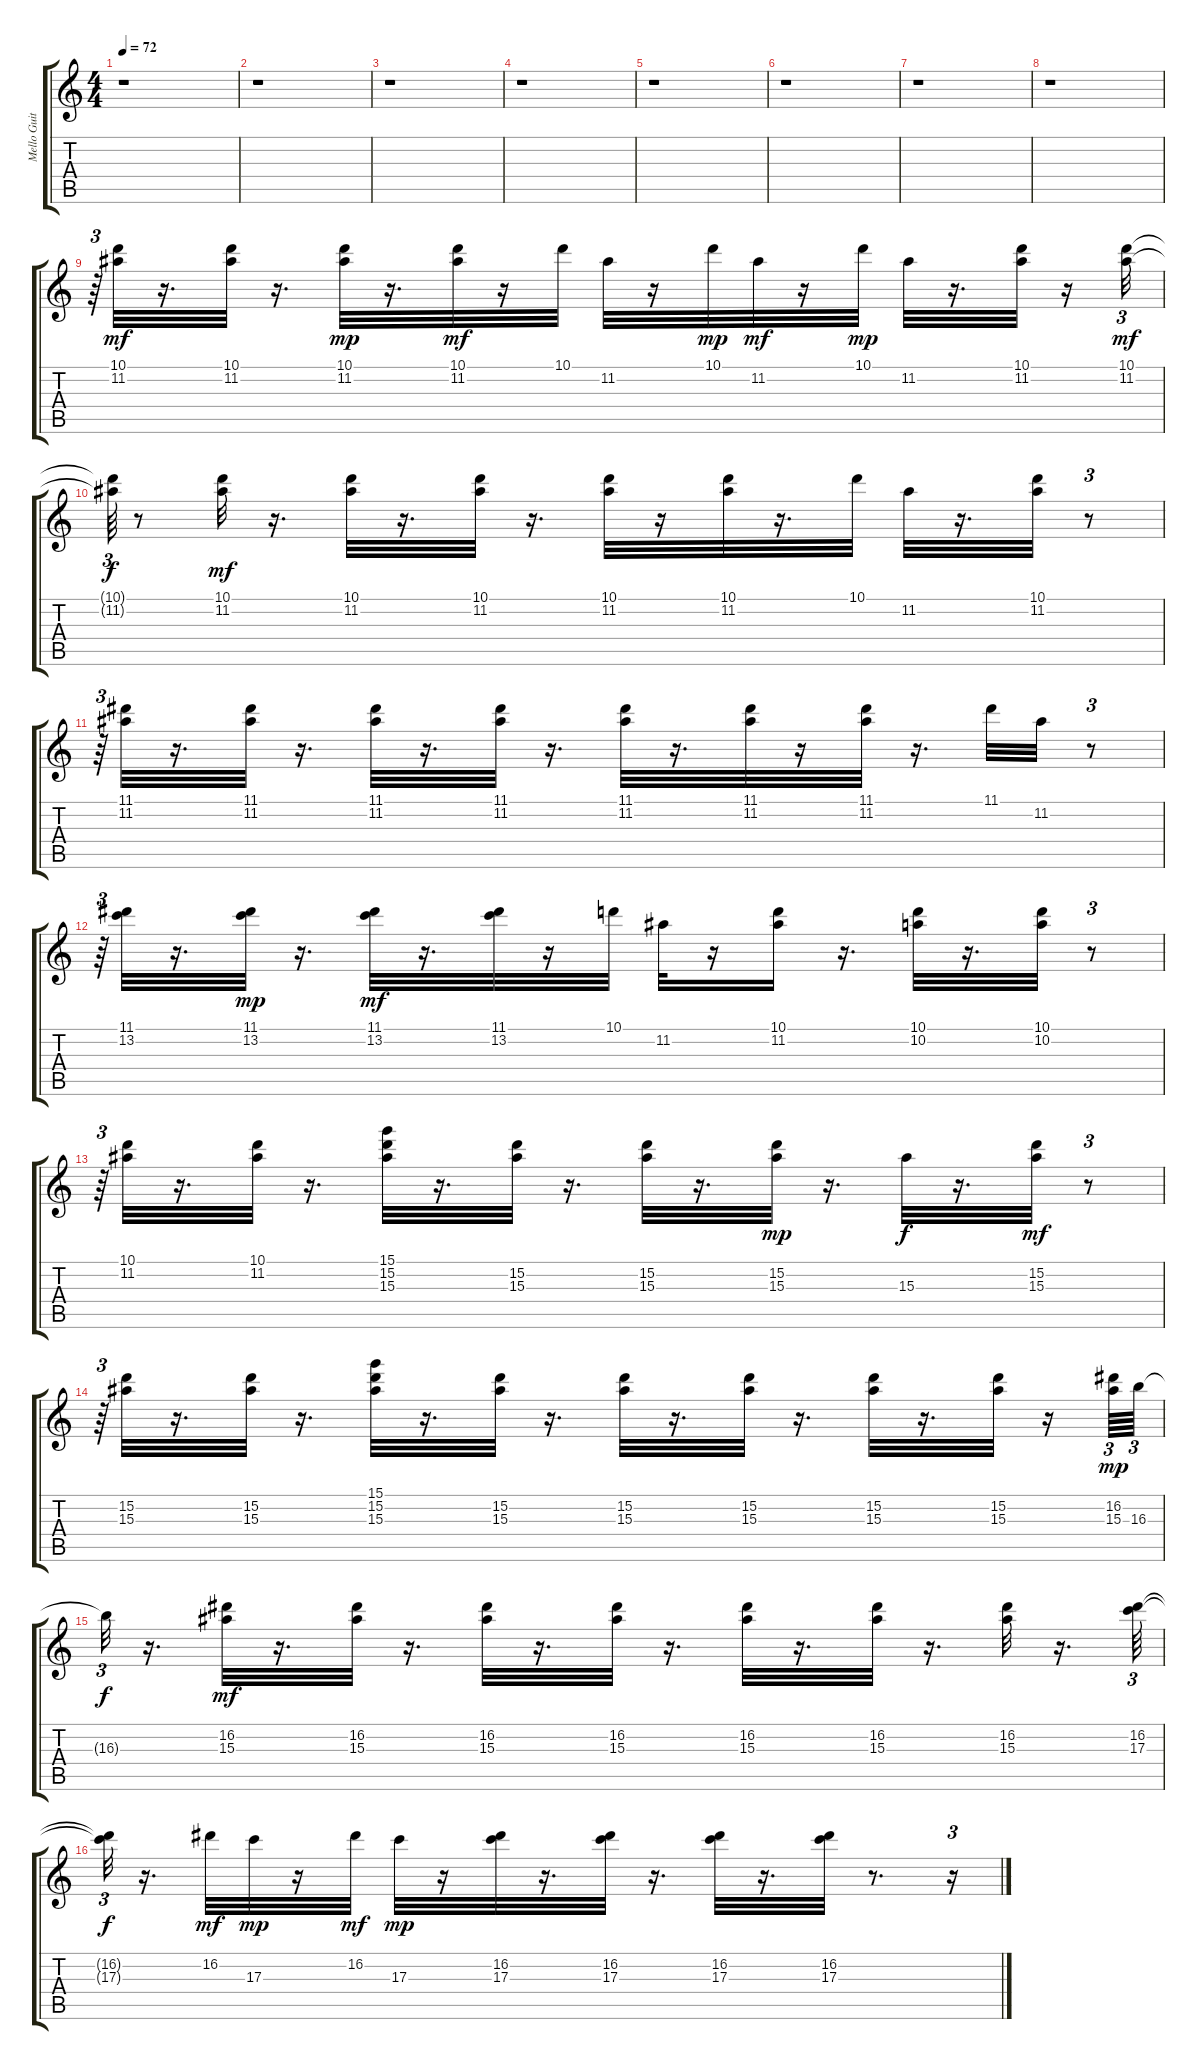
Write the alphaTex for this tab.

\track ("Mello Guitar" "Mello Guit") {instrument electricguitarmuted}
\staff {score tabs}
\tuning (E4 B3 G3 D3 A2 E2) {hide}
\ts (4 4)
\tempo 72
\clef g2
\ks c
r.1{dy mp} |
r.1 |
r.1 |
r.1 |
r.1 |
r.1 |
r.1 |
r.1 |
r.64{tu (3 2)} (10.1 11.2).32{dy mf} r.16{d} (10.1 11.2).32 r.16{d} (10.1 11.2).32{dy mp} r.16{d} (10.1 11.2).32{dy mf} r.16 10.1.32 11.2.32 r.16 10.1.32{dy mp} 11.2.32{dy mf} r.16 10.1.32{dy mp} 11.2.32 r.16{d} (10.1 11.2).32 r.16 (10.1 11.2).32{tu (3 2) dy mf} |
(10.1{t} 11.2{t}).64{tu (3 2) dy f} r.8 (10.1 11.2).32{dy mf} r.16{d} (10.1 11.2).32 r.16{d} (10.1 11.2).32 r.16{d} (10.1 11.2).32 r.16 (10.1 11.2).32 r.16{d} 10.1.32 11.2.32 r.16{d} (10.1 11.2).32 r.8{tu (3 2)} |
r.64{tu (3 2)} (11.1 11.2).32 r.16{d} (11.1 11.2).32 r.16{d} (11.1 11.2).32 r.16{d} (11.1 11.2).32 r.16{d} (11.1 11.2).32 r.16{d} (11.1 11.2).32 r.16 (11.1 11.2).32 r.16{d} 11.1.32 11.2.32 r.8{tu (3 2)} |
r.64{tu (3 2)} (11.1 13.2).32 r.16{d} (11.1 13.2).32{dy mp} r.16{d} (11.1 13.2).32{dy mf} r.16{d} (11.1 13.2).32 r.16 10.1.32 11.2.32 r.16 (10.1 11.2).16 r.16{d} (10.1 10.2).32 r.16{d} (10.1 10.2).32 r.8{tu (3 2)} |
r.64{tu (3 2)} (10.1 11.2).32 r.16{d} (10.1 11.2).32 r.16{d} (15.1 15.2 15.3).32 r.16{d} (15.2 15.3).32 r.16{d} (15.2 15.3).32 r.16{d} (15.2 15.3).32{dy mp} r.16{d} 15.3.32{dy f} r.16{d} (15.2 15.3).32{dy mf} r.8{tu (3 2)} |
r.64{tu (3 2)} (15.2 15.3).32 r.16{d} (15.2 15.3).32 r.16{d} (15.1 15.2 15.3).32 r.16{d} (15.2 15.3).32 r.16{d} (15.2 15.3).32 r.16{d} (15.2 15.3).32 r.16{d} (15.2 15.3).32 r.16{d} (15.2 15.3).32 r.16 (16.2 15.3).64{tu (3 2) dy mp} 16.3.64{tu (3 2)} |
16.3{t}.32{tu (3 2) dy f} r.16{d} (16.2 15.3).32{dy mf} r.16{d} (16.2 15.3).32 r.16{d} (16.2 15.3).32 r.16{d} (16.2 15.3).32 r.16{d} (16.2 15.3).32 r.16{d} (16.2 15.3).32 r.16{d} (16.2 15.3).32 r.16{d} (16.2 17.3).64{tu (3 2)} |
(16.2{t} 17.3{t}).32{tu (3 2) dy f} r.16{d} 16.2.32{dy mf} 17.3.32{dy mp} r.16 16.2.32{dy mf} 17.3.32{dy mp} r.16 (16.2 17.3).32 r.16{d} (16.2 17.3).32 r.16{d} (16.2 17.3).32 r.16{d} (16.2 17.3).32 r.8{d} r.16{tu (3 2)}
